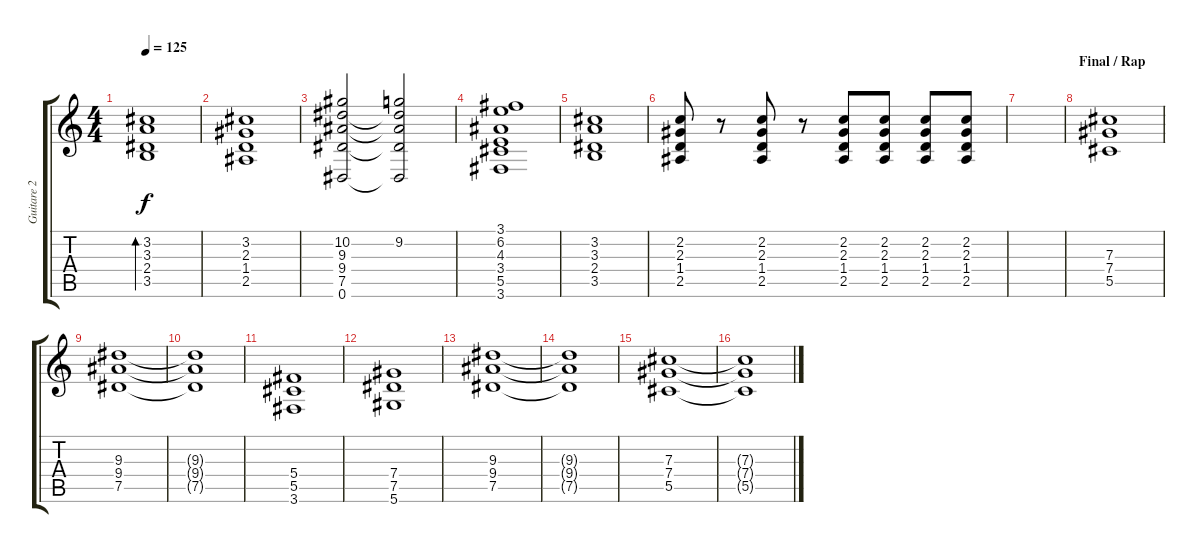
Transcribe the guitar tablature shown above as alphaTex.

\track ("Guitare 2" "Guitare 2") {instrument electricguitarjazz}
\staff {score tabs}
\tuning (Eb4 Bb3 Gb3 Db3 Ab2 Eb2) {hide}
\ts (4 4)
\tempo 125
\clef g2
\ks c
(3.2 3.3 2.4 3.5).1{bd 240 dy f} |
(3.2 2.3 1.4 2.5).1 |
(10.2 9.3 9.4 7.5 0.6).2 (9.2 9.3{t} 9.4{t} 7.5{t} 0.6{t}).2 |
(3.1 6.2 4.3 3.4 5.5 3.6).1 |
(3.2 3.3 2.4 3.5).1 |
(2.2 2.3 1.4 2.5).8 r.8 (2.2 2.3 1.4 2.5).8 r.8 (2.2 2.3 1.4 2.5).8 (2.2 2.3 1.4 2.5).8 (2.2 2.3 1.4 2.5).8 (2.2 2.3 1.4 2.5).8 |
|
\section ("" "Final / Rap")
(7.3 7.4 5.5).1{instrument overdrivenguitar} |
(9.3 9.4 7.5).1{instrument overdrivenguitar} |
(9.3{t} 9.4{t} 7.5{t}).1{instrument overdrivenguitar} |
(5.4 5.5 3.6).1{instrument overdrivenguitar} |
(7.4 7.5 5.6).1{instrument overdrivenguitar} |
(9.3 9.4 7.5).1{instrument overdrivenguitar} |
(9.3{t} 9.4{t} 7.5{t}).1{instrument overdrivenguitar} |
(7.3 7.4 5.5).1{instrument overdrivenguitar} |
(7.3{t} 7.4{t} 5.5{t}).1{instrument overdrivenguitar}
